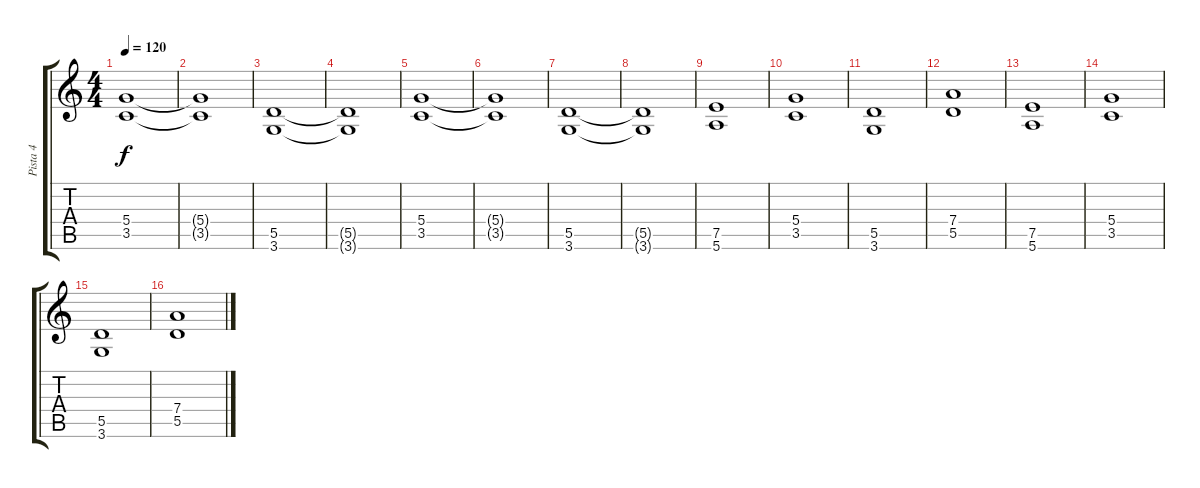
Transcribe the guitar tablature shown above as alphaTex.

\track ("Pista 4" "Pista 4") {instrument distortionguitar}
\staff {score tabs}
\tuning (E4 B3 G3 D3 A2 E2) {hide}
\ts (4 4)
\tempo 120
\clef g2
\ks c
(5.4 3.5).1{dy f} |
(5.4{t} 3.5{t}).1 |
(5.5 3.6).1 |
(5.5{t} 3.6{t}).1 |
(5.4 3.5).1 |
(5.4{t} 3.5{t}).1 |
(5.5 3.6).1 |
(5.5{t} 3.6{t}).1 |
(7.5 5.6).1 |
(5.4 3.5).1 |
(5.5 3.6).1 |
(7.4 5.5).1 |
(7.5 5.6).1 |
(5.4 3.5).1 |
(5.5 3.6).1 |
(7.4 5.5).1
